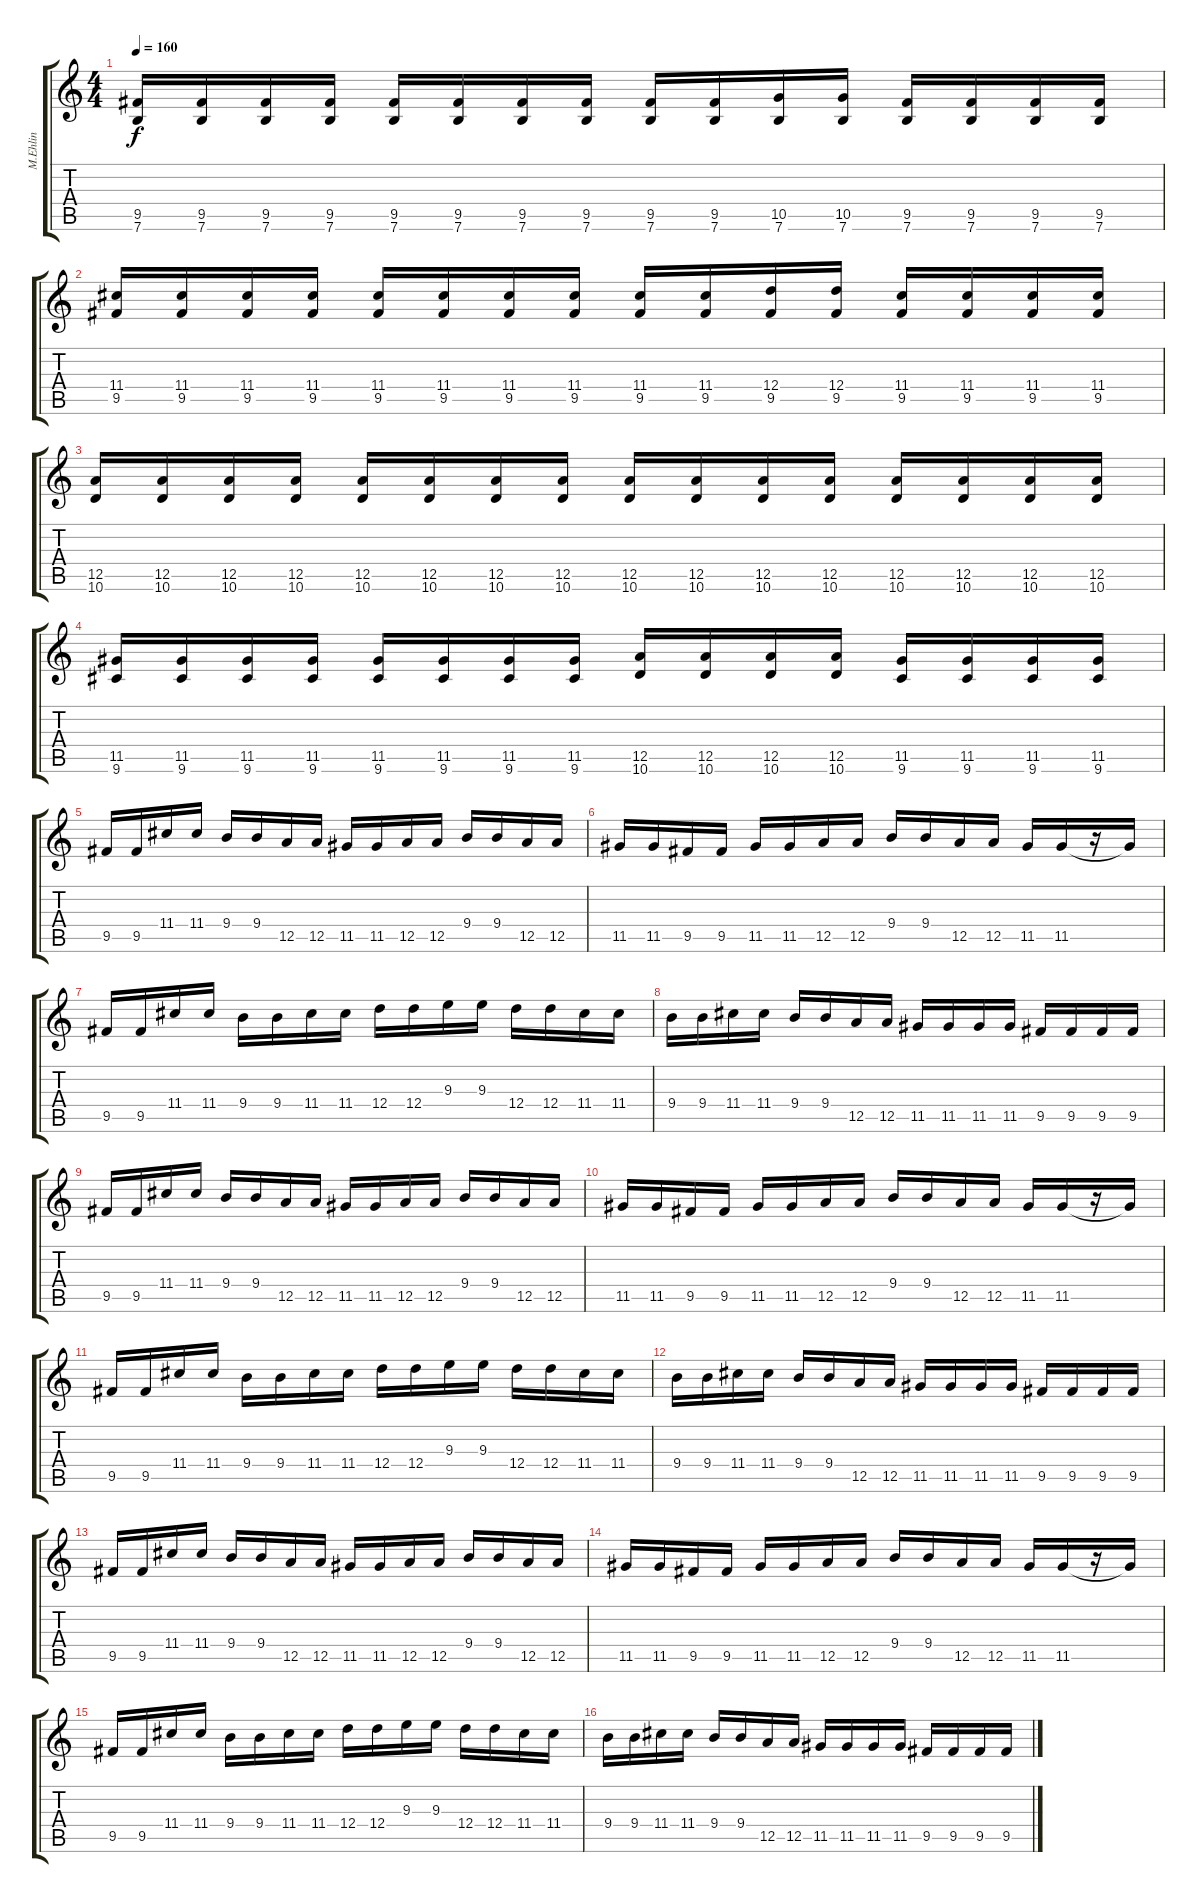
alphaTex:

\track ("M.Ehlin" "M.Ehlin") {instrument distortionguitar}
\staff {score tabs}
\tuning (E4 B3 G3 D3 A2 E2) {hide}
\ts (4 4)
\tempo 160
\clef g2
\ks c
(9.5 7.6).16{dy f} (9.5 7.6).16 (9.5 7.6).16 (9.5 7.6).16 (9.5 7.6).16 (9.5 7.6).16 (9.5 7.6).16 (9.5 7.6).16 (9.5 7.6).16 (9.5 7.6).16 (10.5 7.6).16 (10.5 7.6).16 (9.5 7.6).16 (9.5 7.6).16 (9.5 7.6).16 (9.5 7.6).16 |
(11.4 9.5).16 (11.4 9.5).16 (11.4 9.5).16 (11.4 9.5).16 (11.4 9.5).16 (11.4 9.5).16 (11.4 9.5).16 (11.4 9.5).16 (11.4 9.5).16 (11.4 9.5).16 (12.4 9.5).16 (12.4 9.5).16 (11.4 9.5).16 (11.4 9.5).16 (11.4 9.5).16 (11.4 9.5).16 |
(12.5 10.6).16 (12.5 10.6).16 (12.5 10.6).16 (12.5 10.6).16 (12.5 10.6).16 (12.5 10.6).16 (12.5 10.6).16 (12.5 10.6).16 (12.5 10.6).16 (12.5 10.6).16 (12.5 10.6).16 (12.5 10.6).16 (12.5 10.6).16 (12.5 10.6).16 (12.5 10.6).16 (12.5 10.6).16 |
(11.5 9.6).16 (11.5 9.6).16 (11.5 9.6).16 (11.5 9.6).16 (11.5 9.6).16 (11.5 9.6).16 (11.5 9.6).16 (11.5 9.6).16 (12.5 10.6).16 (12.5 10.6).16 (12.5 10.6).16 (12.5 10.6).16 (11.5 9.6).16 (11.5 9.6).16 (11.5 9.6).16 (11.5 9.6).16 |
9.5.16 9.5.16 11.4.16 11.4.16 9.4.16 9.4.16 12.5.16 12.5.16 11.5.16 11.5.16 12.5.16 12.5.16 9.4.16 9.4.16 12.5.16 12.5.16 |
11.5.16 11.5.16 9.5.16 9.5.16 11.5.16 11.5.16 12.5.16 12.5.16 9.4.16 9.4.16 12.5.16 12.5.16 11.5.16 11.5.16 r.16 11.5{t}.16 |
9.5.16 9.5.16 11.4.16 11.4.16 9.4.16 9.4.16 11.4.16 11.4.16 12.4.16 12.4.16 9.3.16 9.3.16 12.4.16 12.4.16 11.4.16 11.4.16 |
9.4.16 9.4.16 11.4.16 11.4.16 9.4.16 9.4.16 12.5.16 12.5.16 11.5.16 11.5.16 11.5.16 11.5.16 9.5.16 9.5.16 9.5.16 9.5.16 |
9.5.16 9.5.16 11.4.16 11.4.16 9.4.16 9.4.16 12.5.16 12.5.16 11.5.16 11.5.16 12.5.16 12.5.16 9.4.16 9.4.16 12.5.16 12.5.16 |
11.5.16 11.5.16 9.5.16 9.5.16 11.5.16 11.5.16 12.5.16 12.5.16 9.4.16 9.4.16 12.5.16 12.5.16 11.5.16 11.5.16 r.16 11.5{t}.16 |
9.5.16 9.5.16 11.4.16 11.4.16 9.4.16 9.4.16 11.4.16 11.4.16 12.4.16 12.4.16 9.3.16 9.3.16 12.4.16 12.4.16 11.4.16 11.4.16 |
9.4.16 9.4.16 11.4.16 11.4.16 9.4.16 9.4.16 12.5.16 12.5.16 11.5.16 11.5.16 11.5.16 11.5.16 9.5.16 9.5.16 9.5.16 9.5.16 |
9.5.16 9.5.16 11.4.16 11.4.16 9.4.16 9.4.16 12.5.16 12.5.16 11.5.16 11.5.16 12.5.16 12.5.16 9.4.16 9.4.16 12.5.16 12.5.16 |
11.5.16 11.5.16 9.5.16 9.5.16 11.5.16 11.5.16 12.5.16 12.5.16 9.4.16 9.4.16 12.5.16 12.5.16 11.5.16 11.5.16 r.16 11.5{t}.16 |
9.5.16 9.5.16 11.4.16 11.4.16 9.4.16 9.4.16 11.4.16 11.4.16 12.4.16 12.4.16 9.3.16 9.3.16 12.4.16 12.4.16 11.4.16 11.4.16 |
9.4.16 9.4.16 11.4.16 11.4.16 9.4.16 9.4.16 12.5.16 12.5.16 11.5.16 11.5.16 11.5.16 11.5.16 9.5.16 9.5.16 9.5.16 9.5.16
